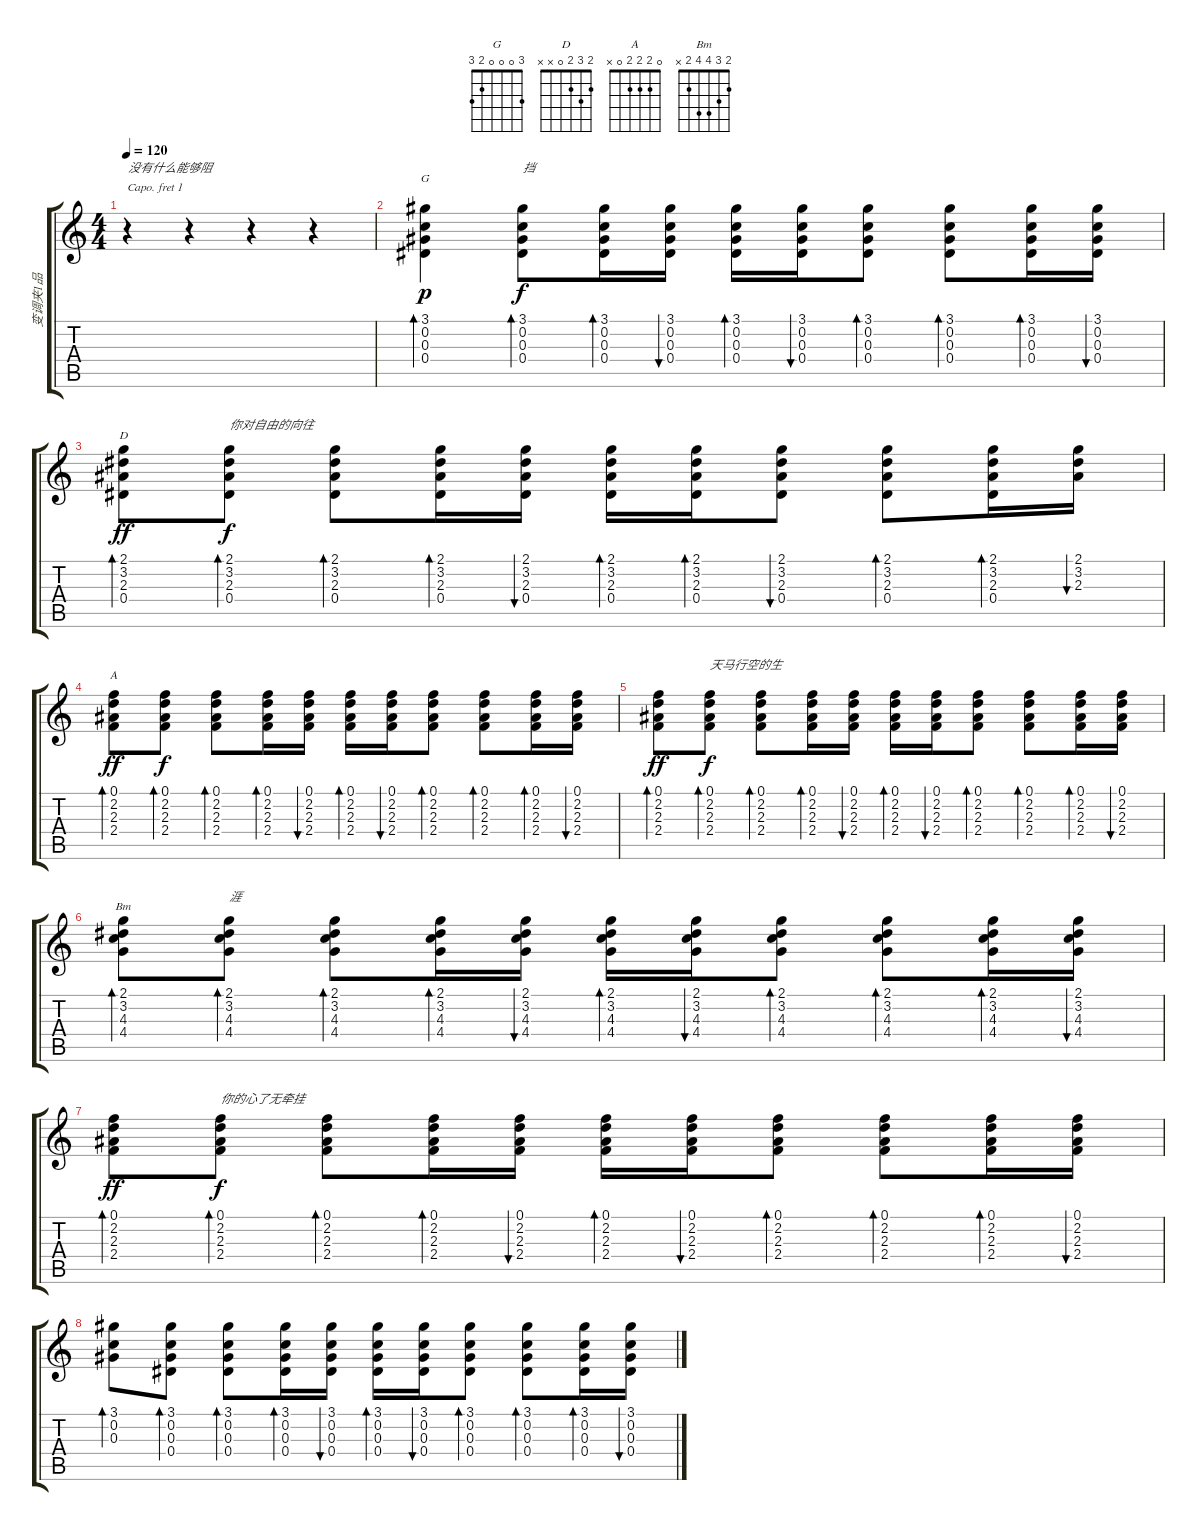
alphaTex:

\track ("变调夹1品" "变调夹1品") {instrument acousticguitarsteel}
\staff {score tabs}
\capo 1
\tuning (E4 B3 G3 D3 A2 E2) {hide}
\chord ("G" 3 0 0 0 2 3)
\chord ("D" 2 3 2 0 x x)
\chord ("A" 0 2 2 2 0 x)
\chord ("Bm" 2 3 4 4 2 x)
\ts (4 4)
\tempo 120
\clef g2
\ks c
r.4{txt "没有什么能够阻" dy p instrument acousticguitarsteel} r.4 r.4 r.4 |
(3.1 0.2 0.3 0.4).4{bd 30 ch "G"} (3.1 0.2 0.3 0.4).8{bd 30 txt "挡" dy f} (3.1 0.2 0.3 0.4).16{bd 30} (3.1 0.2 0.3 0.4).16{bu 30} (3.1 0.2 0.3 0.4).16{bd 30} (3.1 0.2 0.3 0.4).16{bu 30} (3.1 0.2 0.3 0.4).8{bd 30} (3.1 0.2 0.3 0.4).8{bd 30} (3.1 0.2 0.3 0.4).16{bd 30} (3.1 0.2 0.3 0.4).16{bu 30} |
(2.1 3.2 2.3 0.4).8{bd 30 ch "D" dy ff} (2.1 3.2 2.3 0.4).8{bd 30 txt "你对自由的向往" dy f} (2.1 3.2 2.3 0.4).8{bd 30} (2.1 3.2 2.3 0.4).16{bd 30} (2.1 3.2 2.3 0.4).16{bu 30} (2.1 3.2 2.3 0.4).16{bd 30} (2.1 3.2 2.3 0.4).16{bd 30} (2.1 3.2 2.3 0.4).8{bu 30} (2.1 3.2 2.3 0.4).8{bd 30} (2.1 3.2 2.3 0.4).16{bd 30} (2.1 3.2 2.3).16{bu 30} |
(0.1 2.2 2.3 2.4).8{bd 30 ch "A" dy ff} (0.1 2.2 2.3 2.4).8{bd 30 dy f} (0.1 2.2 2.3 2.4).8{bd 30} (0.1 2.2 2.3 2.4).16{bd 30} (0.1 2.2 2.3 2.4).16{bu 30} (0.1 2.2 2.3 2.4).16{bd 30} (0.1 2.2 2.3 2.4).16{bu 30} (0.1 2.2 2.3 2.4).8{bd 30} (0.1 2.2 2.3 2.4).8{bd 30} (0.1 2.2 2.3 2.4).16{bd 30} (0.1 2.2 2.3 2.4).16{bu 30} |
(0.1 2.2 2.3 2.4).8{bd 30 dy ff} (0.1 2.2 2.3 2.4).8{bd 30 txt "天马行空的生" dy f} (0.1 2.2 2.3 2.4).8{bd 30} (0.1 2.2 2.3 2.4).16{bd 30} (0.1 2.2 2.3 2.4).16{bu 30} (0.1 2.2 2.3 2.4).16{bd 30} (0.1 2.2 2.3 2.4).16{bu 30} (0.1 2.2 2.3 2.4).8{bd 30} (0.1 2.2 2.3 2.4).8{bd 30} (0.1 2.2 2.3 2.4).16{bd 30} (0.1 2.2 2.3 2.4).16{bu 30} |
(2.1 3.2 4.3 4.4).8{bd 30 ch "Bm"} (2.1 3.2 4.3 4.4).8{bd 30 txt "涯"} (2.1 3.2 4.3 4.4).8{bd 30} (2.1 3.2 4.3 4.4).16{bd 30} (2.1 3.2 4.3 4.4).16{bu 30} (2.1 3.2 4.3 4.4).16{bd 30} (2.1 3.2 4.3 4.4).16{bu 30} (2.1 3.2 4.3 4.4).8{bd 30} (2.1 3.2 4.3 4.4).8{bd 30} (2.1 3.2 4.3 4.4).16{bd 30} (2.1 3.2 4.3 4.4).16{bu 30} |
(0.1 2.2 2.3 2.4).8{bd 30 dy ff} (0.1 2.2 2.3 2.4).8{bd 30 txt "你的心了无牵挂" dy f} (0.1 2.2 2.3 2.4).8{bd 30} (0.1 2.2 2.3 2.4).16{bd 30} (0.1 2.2 2.3 2.4).16{bu 30} (0.1 2.2 2.3 2.4).16{bd 30} (0.1 2.2 2.3 2.4).16{bu 30} (0.1 2.2 2.3 2.4).8{bd 30} (0.1 2.2 2.3 2.4).8{bd 30} (0.1 2.2 2.3 2.4).16{bd 30} (0.1 2.2 2.3 2.4).16{bu 30} |
(3.1 0.2 0.3).8{bd 30} (3.1 0.2 0.3 0.4).8{bd 30} (3.1 0.2 0.3 0.4).8{bd 30} (3.1 0.2 0.3 0.4).16{bd 30} (3.1 0.2 0.3 0.4).16{bu 30} (3.1 0.2 0.3 0.4).16{bd 30} (3.1 0.2 0.3 0.4).16{bu 30} (3.1 0.2 0.3 0.4).8{bd 30} (3.1 0.2 0.3 0.4).8{bd 30} (3.1 0.2 0.3 0.4).16{bd 30} (3.1 0.2 0.3 0.4).16{bu 30}
